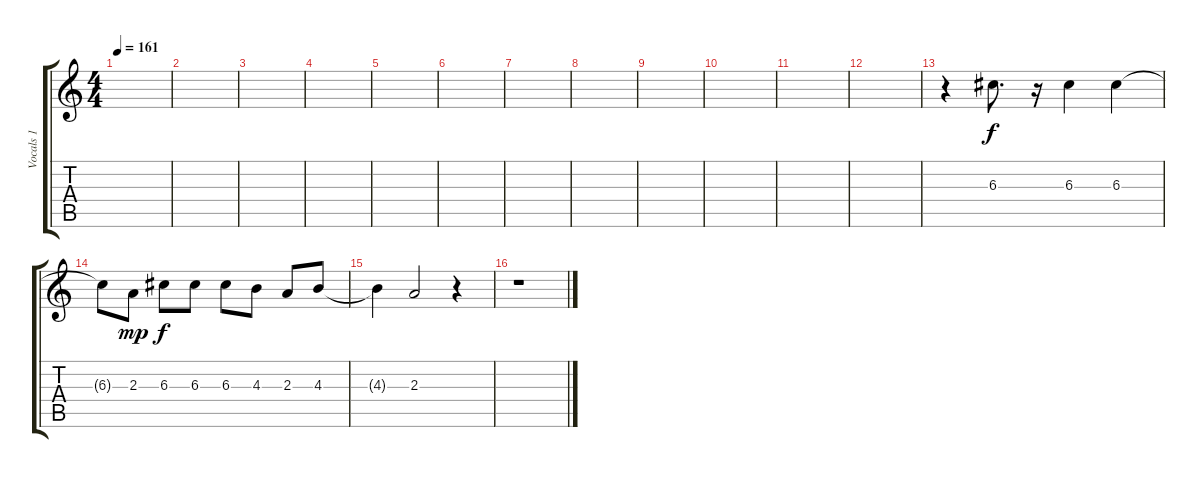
\track ("Vocals 1" "Vocals 1") {instrument lead2sawtooth}
\staff {score tabs}
\tuning (E5 B4 G4 D4 A3 E3) {hide}
\ts (4 4)
\tempo 161
\clef g2
\ks c
|
|
|
|
|
|
|
|
|
|
|
|
r.4 6.3.8{d} r.16 6.3.4 6.3.4 |
6.3{t}.8 2.3.8{dy mp} 6.3.8{dy f} 6.3.8 6.3.8 4.3.8 2.3.8 4.3.8 |
4.3{t}.4 2.3.2 r.4 |
r.1
